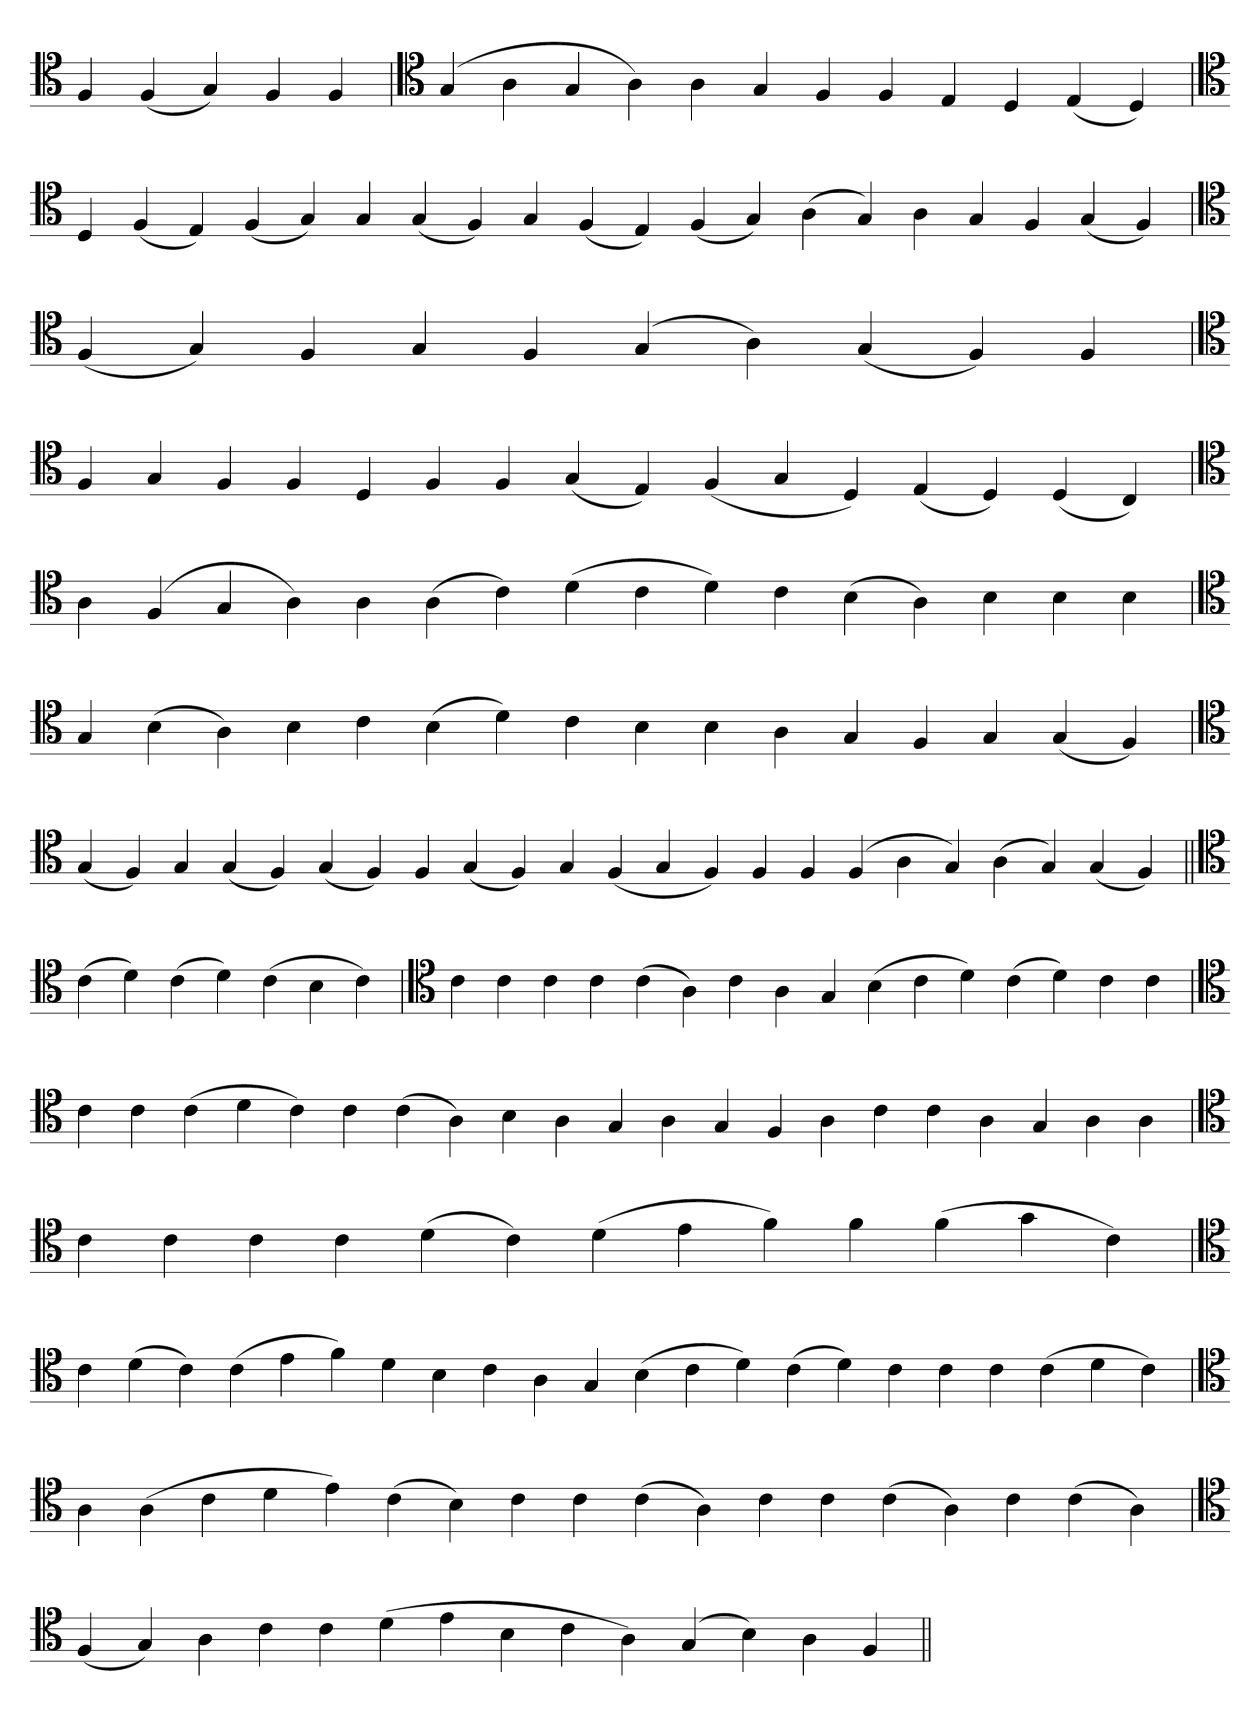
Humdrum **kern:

**kern
*part1
*staff1
*clefC4
=
4F
(4F
4G)
4F
4F
=`
*clefC4
(4G
4A
4G
4A)
4A
4G
4F
4F
4E
4D
(4E
4D)
='
*clefC4
4D
(4F
4E)
(4F
4G)
4G
(4G
4F)
4G
(4F
4E)
(4F
4G)
(4A
4G)
4A
4G
4F
(4G
4F)
=
*clefC4
(4F
4G)
4F
4G
4F
(4G
4A)
(4G
4F)
4F
=`
*clefC4
4F
4G
4F
4F
4D
4F
4F
(4G
4E)
(4F
4G
4D)
(4E
4D)
(4D
4C)
=
*clefC4
4A
(4F
4G
4A)
4A
(4A
4c)
(4d
4c
4d)
4c
(4B
4A)
4B
4B
4B
='
*clefC4
4G
(4B
4A)
4B
4c
(4B
4d)
4c
4B
4B
4A
4G
4F
4G
(4G
4F)
=`
*clefC4
(4G
4F)
4G
(4G
4F)
(4G
4F)
4F
(4G
4F)
4G
(4F
4G
4F)
4F
4F
(4F
4A
4G)
(4A
4G)
(4G
4F)
=||
*clefC4
(4c
4d)
(4c
4d)
(4c
4B
4c)
=`
*clefC4
4c
4c
4c
4c
(4c
4A)
4c
4A
4G
(4B
4c
4d)
(4c
4d)
4c
4c
='
*clefC4
4c
4c
(4c
4d
4c)
4c
(4c
4A)
4B
4A
4G
4A
4G
4F
4A
4c
4c
4A
4G
4A
4A
=
*clefC4
4c
4c
4c
4c
(4d
4c)
(4d
4e
4f)
4f
(4f
4g
4c)
=`
*clefC4
4c
(4d
4c)
(4c
4e
4f)
4d
4B
4c
4A
4G
(4B
4c
4d)
(4c
4d)
4c
4c
4c
(4c
4d
4c)
='
*clefC4
4A
(4A
4c
4d
4e)
(4c
4B)
4c
4c
(4c
4A)
4c
4c
(4c
4A)
4c
(4c
4A)
=`
*clefC4
(4F
4G)
4A
4c
4c
(4d
4e
4B
4c
4A)
(4G
4B)
4A
4F
=||
*-
